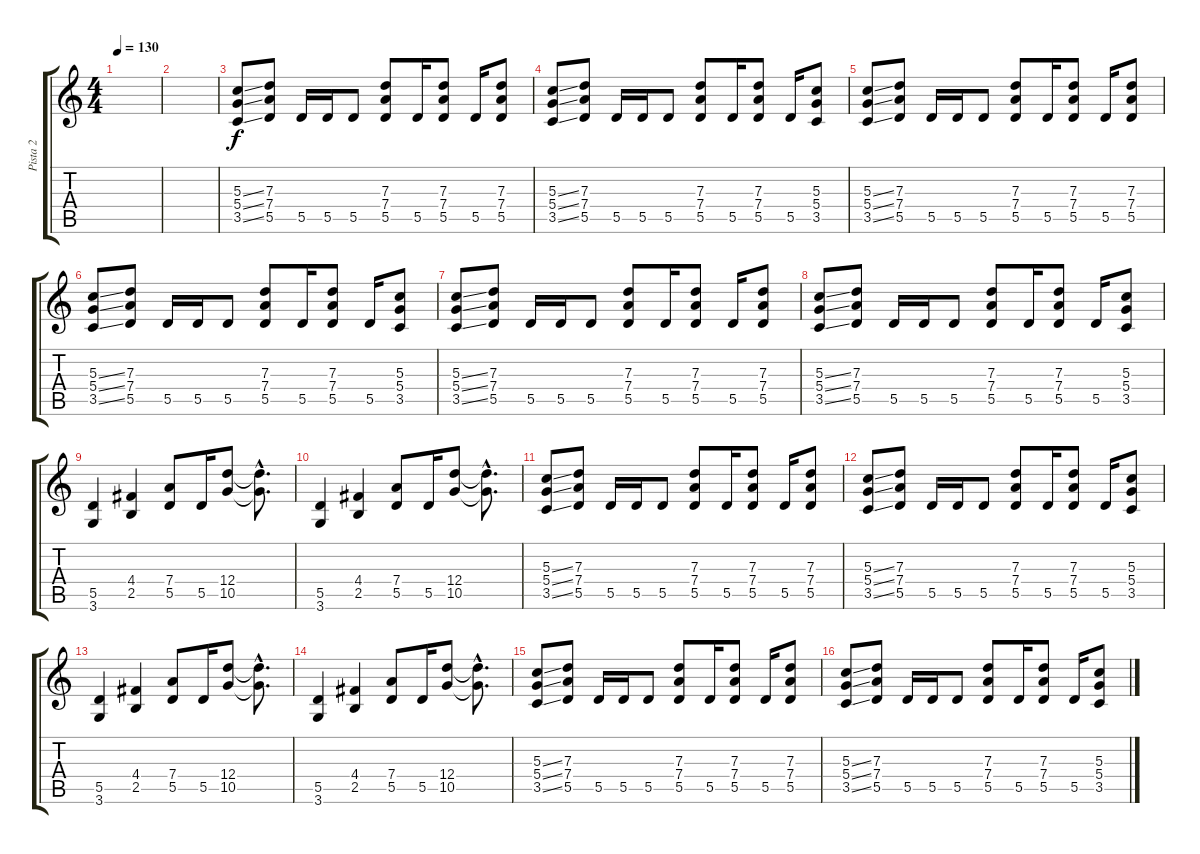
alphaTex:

\track ("Pista 2" "Pista 2") {instrument distortionguitar}
\staff {score tabs}
\tuning (E4 B3 G3 D3 A2 E2) {hide}
\ts (4 4)
\tempo 130
\clef g2
\ks c
|
|
(5.3{ss} 5.4{ss} 3.5{ss}).8 (7.3 7.4 5.5).8 5.5.16 5.5.16 5.5.8 (7.3 7.4 5.5).8 5.5.16 (7.3 7.4 5.5).8 5.5.16 (7.3 7.4 5.5).8 |
(5.3{ss} 5.4{ss} 3.5{ss}).8 (7.3 7.4 5.5).8 5.5.16 5.5.16 5.5.8 (7.3 7.4 5.5).8 5.5.16 (7.3 7.4 5.5).8 5.5.16 (5.3 5.4 3.5).8 |
(5.3{ss} 5.4{ss} 3.5{ss}).8 (7.3 7.4 5.5).8 5.5.16 5.5.16 5.5.8 (7.3 7.4 5.5).8 5.5.16 (7.3 7.4 5.5).8 5.5.16 (7.3 7.4 5.5).8 |
(5.3{ss} 5.4{ss} 3.5{ss}).8 (7.3 7.4 5.5).8 5.5.16 5.5.16 5.5.8 (7.3 7.4 5.5).8 5.5.16 (7.3 7.4 5.5).8 5.5.16 (5.3 5.4 3.5).8 |
(5.3{ss} 5.4{ss} 3.5{ss}).8 (7.3 7.4 5.5).8 5.5.16 5.5.16 5.5.8 (7.3 7.4 5.5).8 5.5.16 (7.3 7.4 5.5).8 5.5.16 (7.3 7.4 5.5).8 |
(5.3{ss} 5.4{ss} 3.5{ss}).8 (7.3 7.4 5.5).8 5.5.16 5.5.16 5.5.8 (7.3 7.4 5.5).8 5.5.16 (7.3 7.4 5.5).8 5.5.16 (5.3 5.4 3.5).8 |
(5.5 3.6).4 (4.4 2.5).4 (7.4 5.5).8 5.5.16 (12.4 10.5).8 (12.4{hac t} 10.5{hac t}).8{d} |
(5.5 3.6).4 (4.4 2.5).4 (7.4 5.5).8 5.5.16 (12.4 10.5).8 (12.4{hac t} 10.5{hac t}).8{d} |
(5.3{ss} 5.4{ss} 3.5{ss}).8 (7.3 7.4 5.5).8 5.5.16 5.5.16 5.5.8 (7.3 7.4 5.5).8 5.5.16 (7.3 7.4 5.5).8 5.5.16 (7.3 7.4 5.5).8 |
(5.3{ss} 5.4{ss} 3.5{ss}).8 (7.3 7.4 5.5).8 5.5.16 5.5.16 5.5.8 (7.3 7.4 5.5).8 5.5.16 (7.3 7.4 5.5).8 5.5.16 (5.3 5.4 3.5).8 |
(5.5 3.6).4 (4.4 2.5).4 (7.4 5.5).8 5.5.16 (12.4 10.5).8 (12.4{hac t} 10.5{hac t}).8{d} |
(5.5 3.6).4 (4.4 2.5).4 (7.4 5.5).8 5.5.16 (12.4 10.5).8 (12.4{hac t} 10.5{hac t}).8{d} |
(5.3{ss} 5.4{ss} 3.5{ss}).8 (7.3 7.4 5.5).8 5.5.16 5.5.16 5.5.8 (7.3 7.4 5.5).8 5.5.16 (7.3 7.4 5.5).8 5.5.16 (7.3 7.4 5.5).8 |
(5.3{ss} 5.4{ss} 3.5{ss}).8 (7.3 7.4 5.5).8 5.5.16 5.5.16 5.5.8 (7.3 7.4 5.5).8 5.5.16 (7.3 7.4 5.5).8 5.5.16 (5.3 5.4 3.5).8
